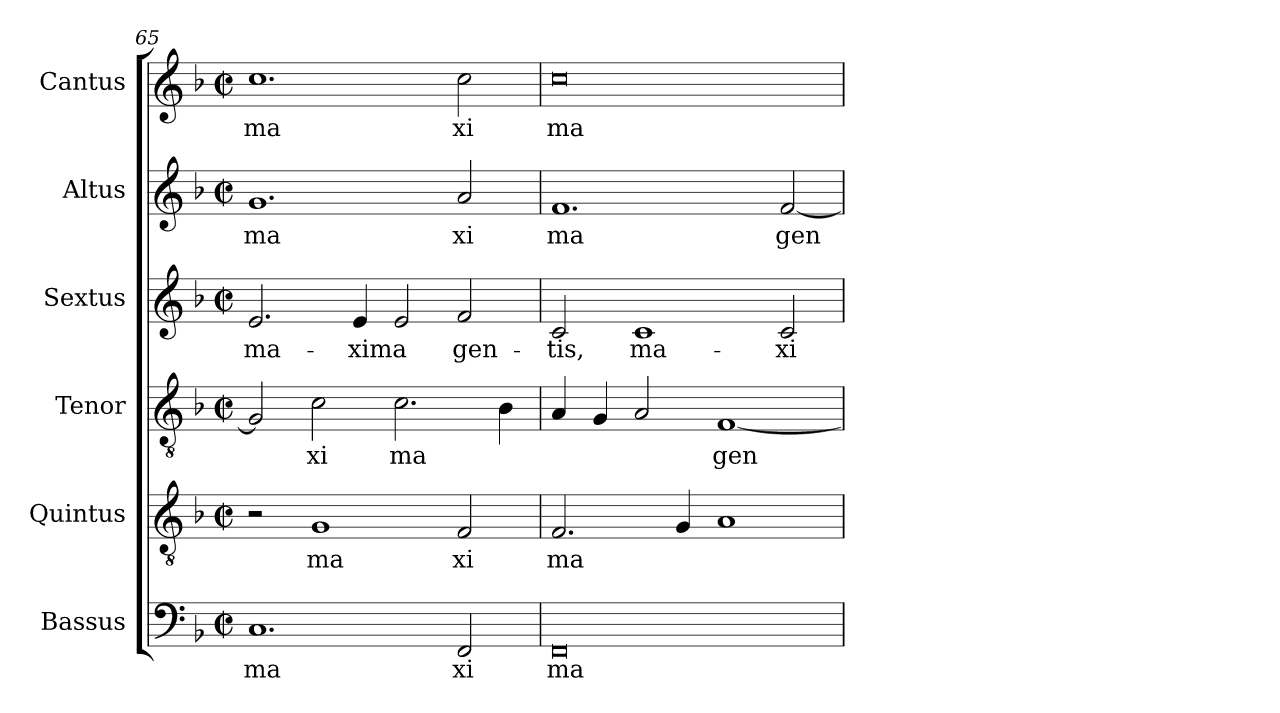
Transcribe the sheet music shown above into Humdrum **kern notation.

**kern	**text	**kern	**text	**kern	**text	**kern	**text	**kern	**text	**kern	**text
*part6	*part6	*part5	*part5	*part4	*part4	*part3	*part3	*part2	*part2	*part1	*part1
*staff6	*staff6	*staff5	*staff5	*staff4	*staff4	*staff3	*staff3	*staff2	*staff2	*staff1	*staff1
*I"Bassus	*	*I"Quintus	*	*I"Tenor	*	*I"Sextus	*	*I"Altus	*	*I"Cantus	*
*clefF4	*	*clefGv2	*	*clefGv2	*	*clefG2	*	*clefG2	*	*clefG2	*
*k[b-]	*	*k[b-]	*	*k[b-]	*	*k[b-]	*	*k[b-]	*	*k[b-]	*
*F:	*	*F:	*	*F:	*	*F:	*	*F:	*	*F:	*
*M2/2	*	*M2/2	*	*M2/2	*	*M2/2	*	*M2/2	*	*M2/2	*
*met(c|)	*	*met(c|)	*	*met(c|)	*	*met(c|)	*	*met(c|)	*	*met(c|)	*
=65	=65	=65	=65	=65	=65	=65	=65	=65	=65	=65	=65
!	!LO:LY:b:cj	!	!	!	!	!	!LO:LY:b:cj	!	!LO:LY:b:cj	!	!LO:LY:b:cj
1.C	ma	2r	.	2G/]	.	2.e/	ma-	1.g	ma	1.cc	ma
!	!	!	!LO:LY:b:cj	!	!LO:LY:b:cj	!	!	!	!	!	!
.	.	1G	ma	2c\	xi	.	.	.	.	.	.
!	!	!	!	!	!	!	!LO:LY:b	!	!	!	!
.	.	.	.	.	.	4e/	-xima	.	.	.	.
!	!	!	!	!	!LO:LY:b	!	!	!	!	!	!
.	.	.	.	2.c\	ma	2e/	.	.	.	.	.
!	!LO:LY:b:cj	!	!LO:LY:b:cj	!	!	!	!LO:LY:b:cj	!	!LO:LY:b:cj	!	!LO:LY:b:cj
2FF/	xi	2F/	xi	.	.	2f/	gen-	2a/	xi	2cc\	xi
.	.	.	.	4B-\	.	.	.	.	.	.	.
=66	=66	=66	=66	=66	=66	=66	=66	=66	=66	=66	=66
!	!LO:LY:b:cj	!	!LO:LY:b	!	!	!	!LO:LY:b:cj	!	!LO:LY:b:cj	!	!LO:LY:b:cj
0FF	ma	2.F/	ma	4A/	.	2c/	-tis,	1.f	ma	0cc	ma
.	.	.	.	4G/	.	.	.	.	.	.	.
!	!	!	!	!	!	!	!LO:LY:b:cj	!	!	!	!
.	.	.	.	2A/	.	1c	ma-	.	.	.	.
.	.	4G/	.	.	.	.	.	.	.	.	.
!	!	!	!	!	!LO:LY:b	!	!	!	!	!	!
.	.	1A	.	[<1F	gen	.	.	.	.	.	.
!	!	!	!	!	!	!	!LO:LY:b:cj	!	!LO:LY:b	!	!
.	.	.	.	.	.	2c/	-xi-	[<2f/	gen	.	.
=	=	=	=	=	=	=	=	=	=	=	=
*-	*-	*-	*-	*-	*-	*-	*-	*-	*-	*-	*-
